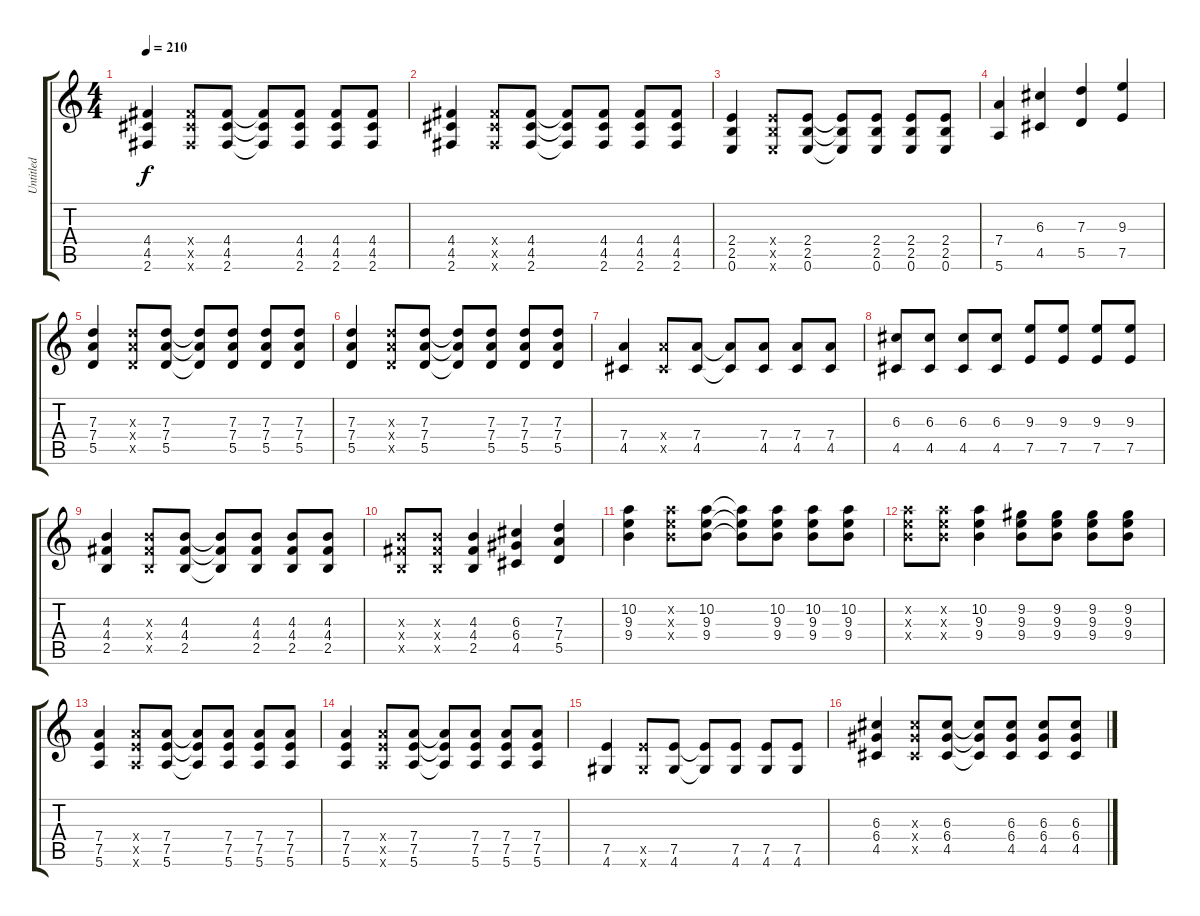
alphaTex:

\track ("Untitled" "Untitled") {instrument distortionguitar}
\staff {score tabs}
\tuning (E4 B3 G3 D3 A2 E2) {hide}
\ts (4 4)
\tempo 210
\clef g2
\ks c
(4.4 4.5 2.6).4{dy f} (4.4{x} 4.5{x} 2.6{x}).8 (4.4 4.5 2.6).8 (4.4{t} 4.5{t} 2.6{t}).8 (4.4 4.5 2.6).8 (4.4 4.5 2.6).8 (4.4 4.5 2.6).8 |
(4.4 4.5 2.6).4 (4.4{x} 4.5{x} 2.6{x}).8 (4.4 4.5 2.6).8 (4.4{t} 4.5{t} 2.6{t}).8 (4.4 4.5 2.6).8 (4.4 4.5 2.6).8 (4.4 4.5 2.6).8 |
(2.4 2.5 0.6).4 (2.4{x} 2.5{x} 0.6{x}).8 (2.4 2.5 0.6).8 (2.4{t} 2.5{t} 0.6{t}).8 (2.4 2.5 0.6).8 (2.4 2.5 0.6).8 (2.4 2.5 0.6).8 |
(7.4 5.6).4 (6.3 4.5).4 (7.3 5.5).4 (9.3 7.5).4 |
(7.3 7.4 5.5).4 (7.3{x} 7.4{x} 5.5{x}).8 (7.3 7.4 5.5).8 (7.3{t} 7.4{t} 5.5{t}).8 (7.3 7.4 5.5).8 (7.3 7.4 5.5).8 (7.3 7.4 5.5).8 |
(7.3 7.4 5.5).4 (7.3{x} 7.4{x} 5.5{x}).8 (7.3 7.4 5.5).8 (7.3{t} 7.4{t} 5.5{t}).8 (7.3 7.4 5.5).8 (7.3 7.4 5.5).8 (7.3 7.4 5.5).8 |
(7.4 4.5).4 (7.4{x} 4.5{x}).8 (7.4 4.5).8 (7.4{t} 4.5{t}).8 (7.4 4.5).8 (7.4 4.5).8 (7.4 4.5).8 |
(6.3 4.5).8 (6.3 4.5).8 (6.3 4.5).8 (6.3 4.5).8 (9.3 7.5).8 (9.3 7.5).8 (9.3 7.5).8 (9.3 7.5).8 |
(4.3 4.4 2.5).4 (4.3{x} 4.4{x} 2.5{x}).8 (4.3 4.4 2.5).8 (4.3{t} 4.4{t} 2.5{t}).8 (4.3 4.4 2.5).8 (4.3 4.4 2.5).8 (4.3 4.4 2.5).8 |
(4.3{x} 4.4{x} 2.5{x}).8 (4.3{x} 4.4{x} 2.5{x}).8 (4.3 4.4 2.5).4 (6.3 6.4 4.5).4 (7.3 7.4 5.5).4 |
(10.2 9.3 9.4).4 (10.2{x} 9.3{x} 9.4{x}).8 (10.2 9.3 9.4).8 (10.2{t} 9.3{t} 9.4{t}).8 (10.2 9.3 9.4).8 (10.2 9.3 9.4).8 (10.2 9.3 9.4).8 |
(10.2{x} 9.3{x} 9.4{x}).8 (10.2{x} 9.3{x} 9.4{x}).8 (10.2 9.3 9.4).4 (9.2 9.3 9.4).8 (9.2 9.3 9.4).8 (9.2 9.3 9.4).8 (9.2 9.3 9.4).8 |
(7.4 7.5 5.6).4 (7.4{x} 7.5{x} 5.6{x}).8 (7.4 7.5 5.6).8 (7.4{t} 7.5{t} 5.6{t}).8 (7.4 7.5 5.6).8 (7.4 7.5 5.6).8 (7.4 7.5 5.6).8 |
(7.4 7.5 5.6).4 (7.4{x} 7.5{x} 5.6{x}).8 (7.4 7.5 5.6).8 (7.4{t} 7.5{t} 5.6{t}).8 (7.4 7.5 5.6).8 (7.4 7.5 5.6).8 (7.4 7.5 5.6).8 |
(7.5 4.6).4 (7.5{x} 4.6{x}).8 (7.5 4.6).8 (7.5{t} 4.6{t}).8 (7.5 4.6).8 (7.5 4.6).8 (7.5 4.6).8 |
(6.3 6.4 4.5).4 (6.3{x} 6.4{x} 4.5{x}).8 (6.3 6.4 4.5).8 (6.3{t} 6.4{t} 4.5{t}).8 (6.3 6.4 4.5).8 (6.3 6.4 4.5).8 (6.3 6.4 4.5).8
